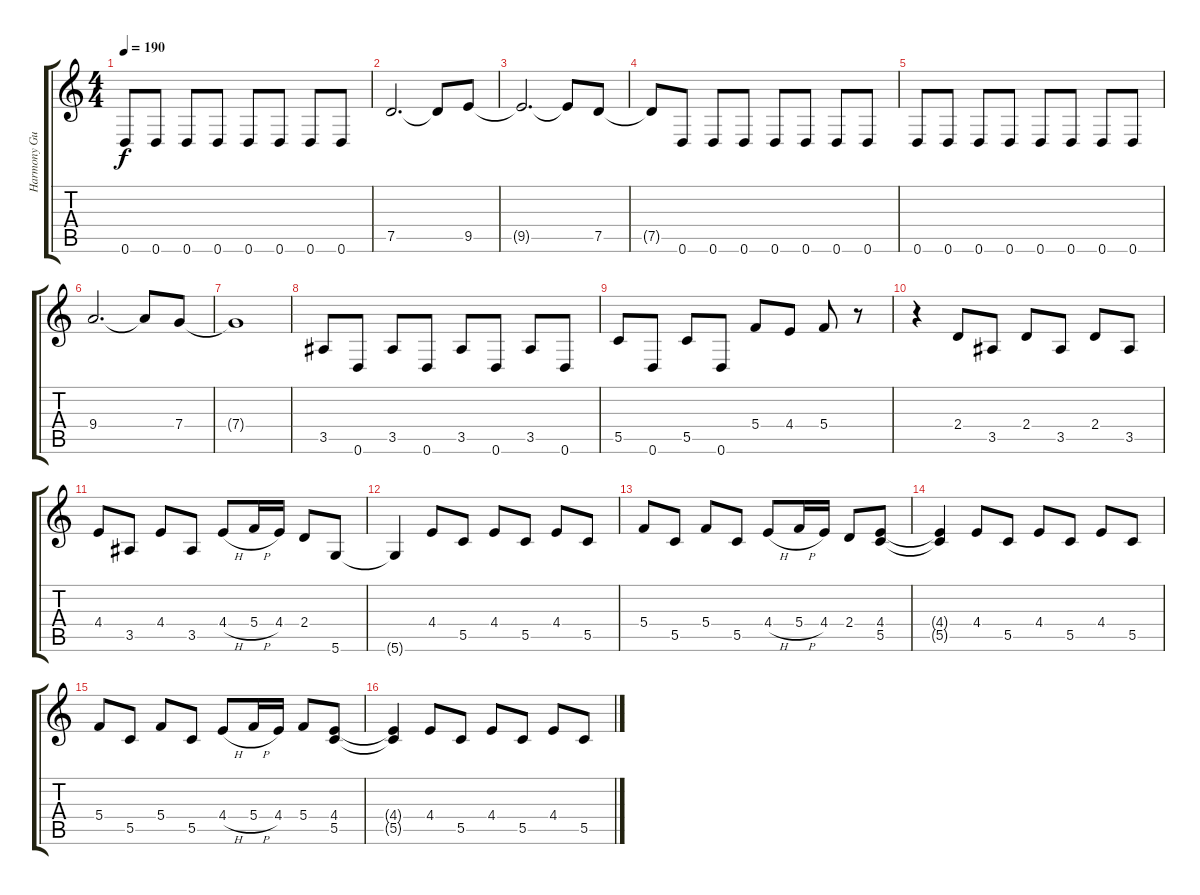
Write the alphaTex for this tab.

\track ("Harmony Guitar" "Harmony Gu") {instrument distortionguitar}
\staff {score tabs}
\tuning (D4 A3 F3 C3 G2 D2) {hide}
\ts (4 4)
\tempo 190
\clef g2
\ks c
0.6.8{dy f} 0.6.8 0.6.8 0.6.8 0.6.8 0.6.8 0.6.8 0.6.8 |
7.5.2{d} 7.5{t}.8 9.5.8 |
9.5{t}.2{d} 9.5{t}.8 7.5.8 |
7.5{t}.8 0.6.8 0.6.8 0.6.8 0.6.8 0.6.8 0.6.8 0.6.8 |
0.6.8 0.6.8 0.6.8 0.6.8 0.6.8 0.6.8 0.6.8 0.6.8 |
9.4.2{d} 9.4{t}.8 7.4.8 |
7.4{t}.1 |
3.5.8 0.6.8 3.5.8 0.6.8 3.5.8 0.6.8 3.5.8 0.6.8 |
5.5.8 0.6.8 5.5.8 0.6.8 5.4.8 4.4.8 5.4.8 r.8 |
r.4 2.4.8 3.5.8 2.4.8 3.5.8 2.4.8 3.5.8 |
4.4.8 3.5.8 4.4.8 3.5.8 4.4{h}.8 5.4{h}.16 4.4.16 2.4.8 5.6.8 |
5.6{t}.4 4.4.8 5.5.8 4.4.8 5.5.8 4.4.8 5.5.8 |
5.4.8 5.5.8 5.4.8 5.5.8 4.4{h}.8 5.4{h}.16 4.4.16 2.4.8 (4.4 5.5).8 |
(4.4{t} 5.5{t}).4 4.4.8 5.5.8 4.4.8 5.5.8 4.4.8 5.5.8 |
5.4.8 5.5.8 5.4.8 5.5.8 4.4{h}.8 5.4{h}.16 4.4.16 5.4.8 (4.4 5.5).8 |
(4.4{t} 5.5{t}).4 4.4.8 5.5.8 4.4.8 5.5.8 4.4.8 5.5.8
